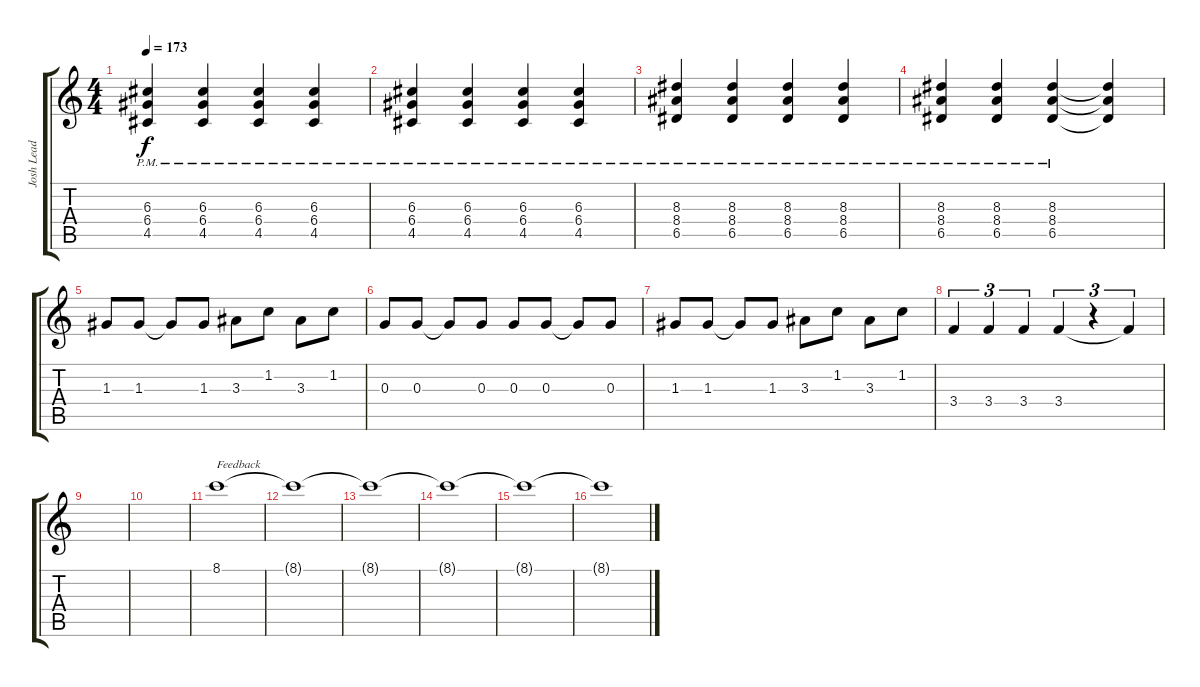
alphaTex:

\track ("Josh Lead" "Josh Lead") {instrument distortionguitar}
\staff {score tabs}
\tuning (E4 B3 G3 D3 A2 E2) {hide}
\ts (4 4)
\tempo 173
\clef g2
\ks c
(6.3{pm} 6.4{pm} 4.5{pm}).4{dy f} (6.3{pm} 6.4{pm} 4.5{pm}).4 (6.3{pm} 6.4{pm} 4.5{pm}).4 (6.3{pm} 6.4{pm} 4.5{pm}).4 |
(6.3{pm} 6.4{pm} 4.5{pm}).4 (6.3{pm} 6.4{pm} 4.5{pm}).4 (6.3{pm} 6.4{pm} 4.5{pm}).4 (6.3{pm} 6.4{pm} 4.5{pm}).4 |
(8.3{pm} 8.4{pm} 6.5{pm}).4 (8.3{pm} 8.4{pm} 6.5{pm}).4 (8.3{pm} 8.4{pm} 6.5{pm}).4 (8.3{pm} 8.4{pm} 6.5{pm}).4 |
(8.3{pm} 8.4{pm} 6.5{pm}).4 (8.3{pm} 8.4{pm} 6.5{pm}).4 (8.3{pm} 8.4{pm} 6.5{pm}).4 (8.3{t} 8.4{t} 6.5{t}).4 |
1.3.8 1.3.8 1.3{t}.8 1.3.8 3.3.8 1.2.8 3.3.8 1.2.8 |
0.3.8 0.3.8 0.3{t}.8 0.3.8 0.3.8 0.3.8 0.3{t}.8 0.3.8 |
1.3.8 1.3.8 1.3{t}.8 1.3.8 3.3.8 1.2.8 3.3.8 1.2.8 |
3.4.4{tu (3 2)} 3.4.4{tu (3 2)} 3.4.4{tu (3 2)} 3.4.4{tu (3 2)} r.4{tu (3 2)} 3.4{t}.4{tu (3 2)} |
|
|
8.1.1{txt "Feedback" volume 7} |
8.1{t}.1{volume 8} |
8.1{t}.1{volume 9} |
8.1{t}.1{volume 10} |
8.1{t}.1{volume 11} |
8.1{t}.1{volume 12}
